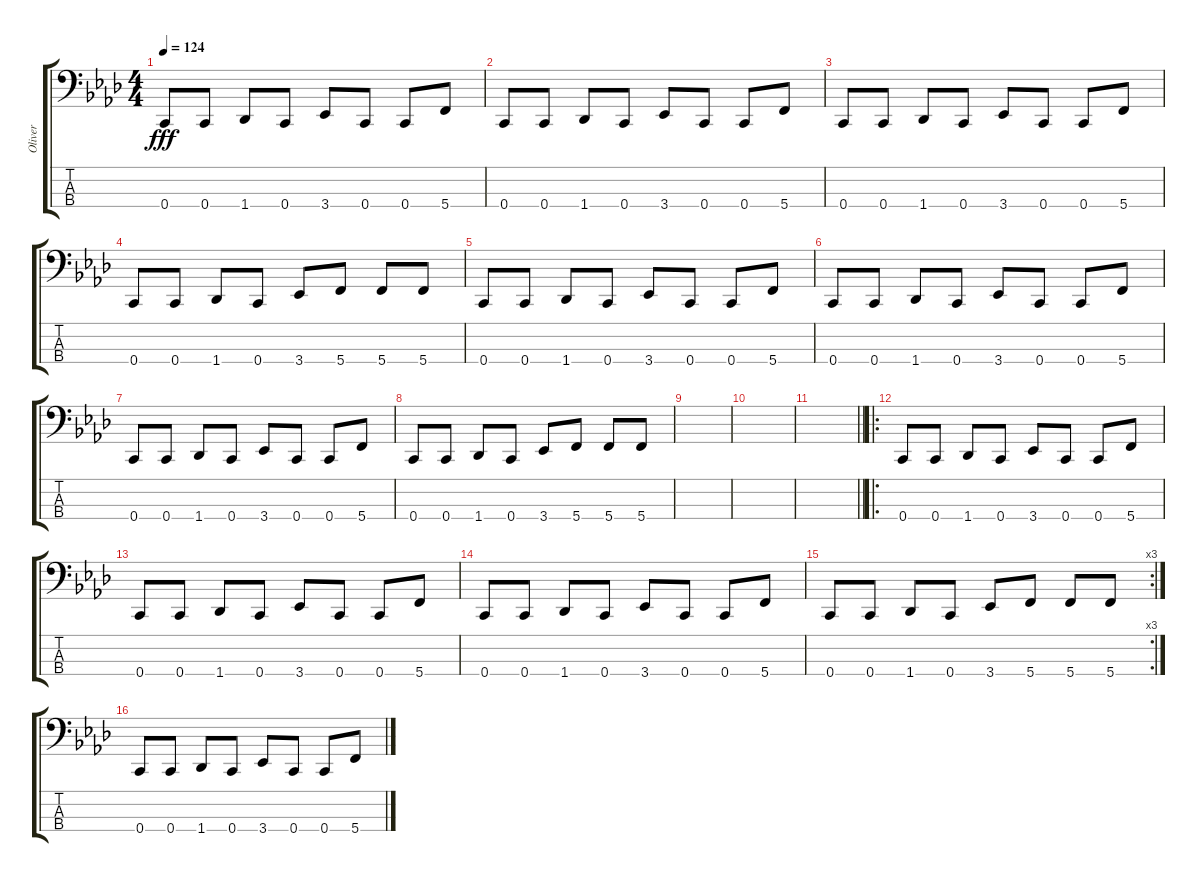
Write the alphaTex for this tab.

\track ("Oliver" "Oliver") {instrument electricbassfinger}
\staff {score tabs}
\tuning (F2 C2 G1 C1) {hide}
\ts (4 4)
\tempo 124
\clef f4
\ks ab
0.4.8{dy fff} 0.4.8 1.4.8 0.4.8 3.4.8 0.4.8 0.4.8 5.4.8 |
0.4.8 0.4.8 1.4.8 0.4.8 3.4.8 0.4.8 0.4.8 5.4.8 |
0.4.8 0.4.8 1.4.8 0.4.8 3.4.8 0.4.8 0.4.8 5.4.8 |
0.4.8 0.4.8 1.4.8 0.4.8 3.4.8 5.4.8 5.4.8 5.4.8 |
0.4.8 0.4.8 1.4.8 0.4.8 3.4.8 0.4.8 0.4.8 5.4.8 |
0.4.8 0.4.8 1.4.8 0.4.8 3.4.8 0.4.8 0.4.8 5.4.8 |
0.4.8 0.4.8 1.4.8 0.4.8 3.4.8 0.4.8 0.4.8 5.4.8 |
0.4.8 0.4.8 1.4.8 0.4.8 3.4.8 5.4.8 5.4.8 5.4.8 |
|
|
\barLineRight lightlight
|
\ro
0.4.8 0.4.8 1.4.8 0.4.8 3.4.8 0.4.8 0.4.8 5.4.8 |
0.4.8 0.4.8 1.4.8 0.4.8 3.4.8 0.4.8 0.4.8 5.4.8 |
0.4.8 0.4.8 1.4.8 0.4.8 3.4.8 0.4.8 0.4.8 5.4.8 |
\rc 3
0.4.8 0.4.8 1.4.8 0.4.8 3.4.8 5.4.8 5.4.8 5.4.8 |
0.4.8 0.4.8 1.4.8 0.4.8 3.4.8 0.4.8 0.4.8 5.4.8
